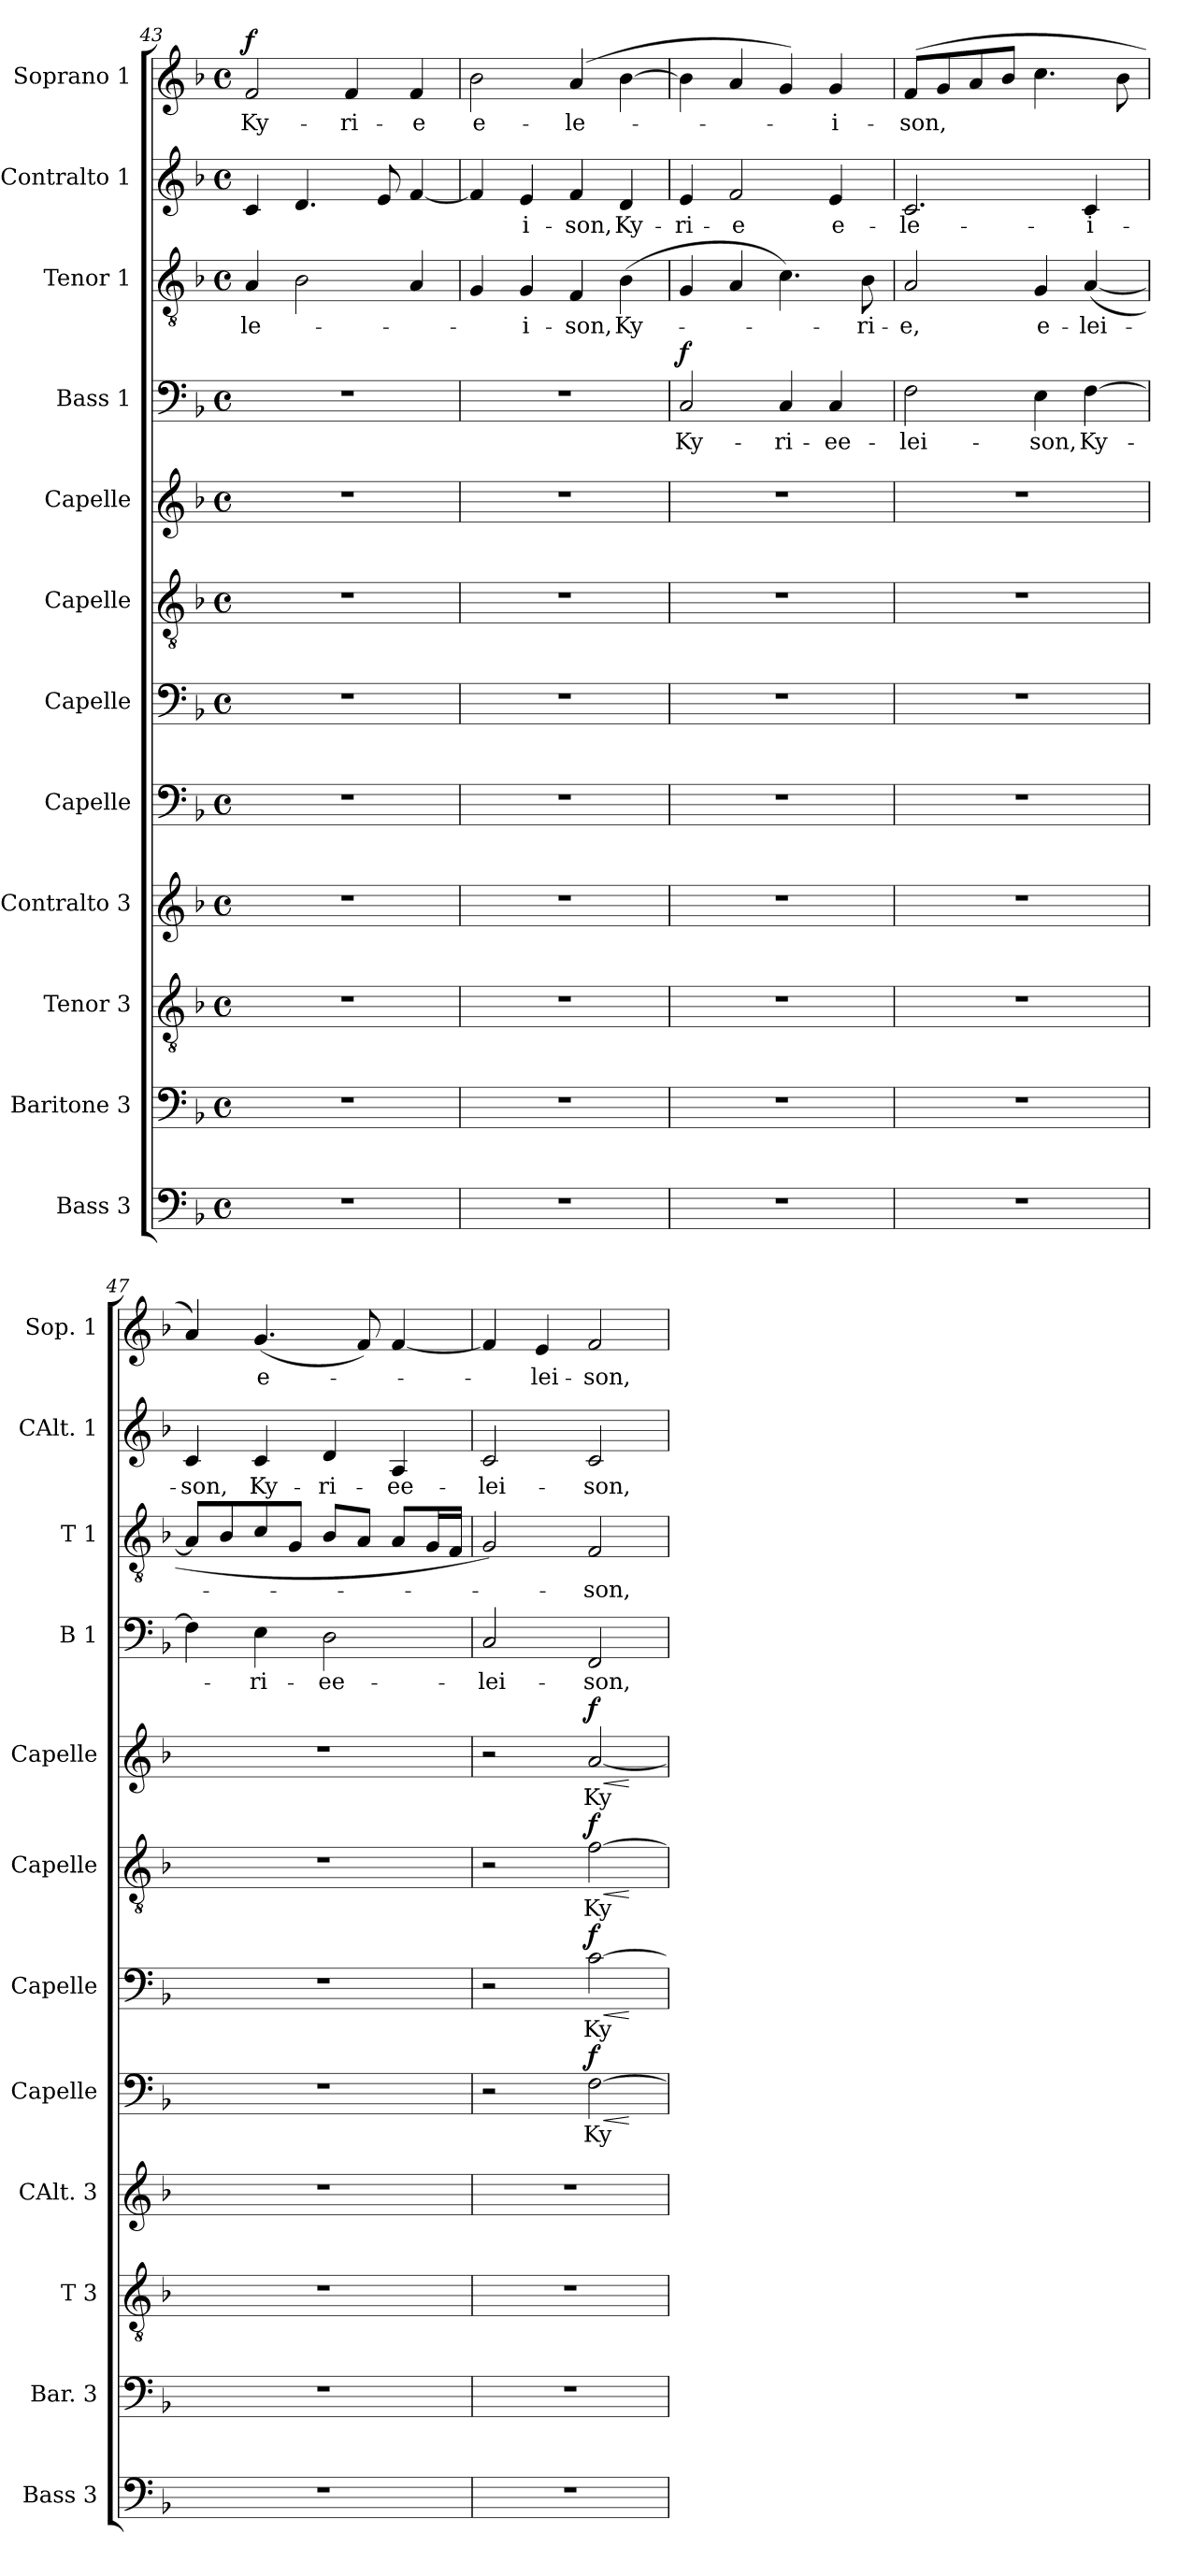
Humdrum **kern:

**kern	**kern	**kern	**kern	**kern	**text	**dynam	**kern	**text	**dynam	**kern	**text	**dynam	**kern	**text	**dynam	**kern	**text	**dynam	**kern	**text	**kern	**text	**kern	**text	**dynam
*part12	*part11	*part10	*part9	*part8	*part8	*part8	*part7	*part7	*part7	*part6	*part6	*part6	*part5	*part5	*part5	*part4	*part4	*part4	*part3	*part3	*part2	*part2	*part1	*part1	*part1
*staff12	*staff11	*staff10	*staff9	*staff8	*staff8	*staff8	*staff7	*staff7	*staff7	*staff6	*staff6	*staff6	*staff5	*staff5	*staff5	*staff4	*staff4	*staff4	*staff3	*staff3	*staff2	*staff2	*staff1	*staff1	*staff1
*I"Bass 3	*I"Baritone 3	*I"Tenor 3	*I"Contralto 3	*I"Capelle	*	*	*I"Capelle	*	*	*I"Capelle	*	*	*I"Capelle	*	*	*I"Bass 1	*	*	*I"Tenor 1	*	*I"Contralto 1	*	*I"Soprano 1	*	*
*I'Bass 3	*I'Bar. 3	*I'T 3	*I'CAlt. 3	*I'Capelle	*	*	*I'Capelle	*	*	*I'Capelle	*	*	*I'Capelle	*	*	*I'B 1	*	*	*I'T 1	*	*I'CAlt. 1	*	*I'Sop. 1	*	*
*clefF4	*clefF4	*clefGv2	*clefG2	*clefF4	*	*	*clefF4	*	*	*clefGv2	*	*	*clefG2	*	*	*clefF4	*	*	*clefGv2	*	*clefG2	*	*clefG2	*	*
*k[b-]	*k[b-]	*k[b-]	*k[b-]	*k[b-]	*	*	*k[b-]	*	*	*k[b-]	*	*	*k[b-]	*	*	*k[b-]	*	*	*k[b-]	*	*k[b-]	*	*k[b-]	*	*
*F:	*F:	*F:	*F:	*F:	*	*	*F:	*	*	*F:	*	*	*F:	*	*	*F:	*	*	*F:	*	*F:	*	*F:	*	*
*M4/4	*M4/4	*M4/4	*M4/4	*M4/4	*	*	*M4/4	*	*	*M4/4	*	*	*M4/4	*	*	*M4/4	*	*	*M4/4	*	*M4/4	*	*M4/4	*	*
*met(c)	*met(c)	*met(c)	*met(c)	*met(c)	*	*	*met(c)	*	*	*met(c)	*	*	*met(c)	*	*	*met(c)	*	*	*met(c)	*	*met(c)	*	*met(c)	*	*
=43	=43	=43	=43	=43	=43	=43	=43	=43	=43	=43	=43	=43	=43	=43	=43	=43	=43	=43	=43	=43	=43	=43	=43	=43	=43
!	!	!	!	!	!	!	!	!	!	!	!	!	!	!	!	!	!	!	!	!	!	!	!	!	!LO:DY:a
1r	1r	1r	1r	1r	.	.	1r	.	.	1r	.	.	1r	.	.	1r	.	.	4A/	-le-	4c/	.	2f/	Ky-	f
.	.	.	.	.	.	.	.	.	.	.	.	.	.	.	.	.	.	.	2B-\	.	4.d/	.	.	.	.
.	.	.	.	.	.	.	.	.	.	.	.	.	.	.	.	.	.	.	.	.	.	.	4f/	-ri-	.
.	.	.	.	.	.	.	.	.	.	.	.	.	.	.	.	.	.	.	.	.	8e/	.	.	.	.
.	.	.	.	.	.	.	.	.	.	.	.	.	.	.	.	.	.	.	4A/	.	[4f/	.	4f/	-e	.
=44	=44	=44	=44	=44	=44	=44	=44	=44	=44	=44	=44	=44	=44	=44	=44	=44	=44	=44	=44	=44	=44	=44	=44	=44	=44
1r	1r	1r	1r	1r	.	.	1r	.	.	1r	.	.	1r	.	.	1r	.	.	4G/	.	4f/]	.	2b-\	e-	.
.	.	.	.	.	.	.	.	.	.	.	.	.	.	.	.	.	.	.	4G/	-i-	4e/	-i-	.	.	.
.	.	.	.	.	.	.	.	.	.	.	.	.	.	.	.	.	.	.	4F/	-son,	4f/	-son,	(4a/	-le-	.
.	.	.	.	.	.	.	.	.	.	.	.	.	.	.	.	.	.	.	(4B-\	Ky-	4d/	Ky-	[4b-\	.	.
=45	=45	=45	=45	=45	=45	=45	=45	=45	=45	=45	=45	=45	=45	=45	=45	=45	=45	=45	=45	=45	=45	=45	=45	=45	=45
!	!	!	!	!	!	!	!	!	!	!	!	!	!	!	!	!	!	!LO:DY:a	!	!	!	!	!	!	!
1r	1r	1r	1r	1r	.	.	1r	.	.	1r	.	.	1r	.	.	2C/	Ky-	f	4G/	.	4e/	-ri-	4b-\]	.	.
.	.	.	.	.	.	.	.	.	.	.	.	.	.	.	.	.	.	.	4A/	.	2f/	-e	4a/	.	.
.	.	.	.	.	.	.	.	.	.	.	.	.	.	.	.	4C/	-ri-	.	4.c\)	.	.	.	4g/)	.	.
.	.	.	.	.	.	.	.	.	.	.	.	.	.	.	.	4C/	-ee-	.	.	.	4e/	e-	4g/	-i-	.
.	.	.	.	.	.	.	.	.	.	.	.	.	.	.	.	.	.	.	8B-\	-ri-	.	.	.	.	.
!!LO:PB:g=z
=46	=46	=46	=46	=46	=46	=46	=46	=46	=46	=46	=46	=46	=46	=46	=46	=46	=46	=46	=46	=46	=46	=46	=46	=46	=46
1r	1r	1r	1r	1r	.	.	1r	.	.	1r	.	.	1r	.	.	2F\	-lei-	.	2A/	-e,	2.c/	-le-	(8f/L	-son,	.
.	.	.	.	.	.	.	.	.	.	.	.	.	.	.	.	.	.	.	.	.	.	.	8g/	.	.
.	.	.	.	.	.	.	.	.	.	.	.	.	.	.	.	.	.	.	.	.	.	.	8a/	.	.
.	.	.	.	.	.	.	.	.	.	.	.	.	.	.	.	.	.	.	.	.	.	.	8b-/J	.	.
.	.	.	.	.	.	.	.	.	.	.	.	.	.	.	.	4E\	-son,	.	4G/	e-	.	.	4.cc\	.	.
.	.	.	.	.	.	.	.	.	.	.	.	.	.	.	.	[4F\	Ky-	.	([4A/	-lei-	4c/	-i-	.	.	.
.	.	.	.	.	.	.	.	.	.	.	.	.	.	.	.	.	.	.	.	.	.	.	8b-\	.	.
=47	=47	=47	=47	=47	=47	=47	=47	=47	=47	=47	=47	=47	=47	=47	=47	=47	=47	=47	=47	=47	=47	=47	=47	=47	=47
1r	1r	1r	1r	1r	.	.	1r	.	.	1r	.	.	1r	.	.	4F\]	.	.	8A/L]	.	4c/	-son,	4a/)	.	.
.	.	.	.	.	.	.	.	.	.	.	.	.	.	.	.	.	.	.	8B-/	.	.	.	.	.	.
.	.	.	.	.	.	.	.	.	.	.	.	.	.	.	.	4E\	-ri-	.	8c/	.	4c/	Ky-	(4.g/	e-	.
.	.	.	.	.	.	.	.	.	.	.	.	.	.	.	.	.	.	.	8G/J	.	.	.	.	.	.
.	.	.	.	.	.	.	.	.	.	.	.	.	.	.	.	2D\	-ee-	.	8B-/L	.	4d/	-ri-	.	.	.
.	.	.	.	.	.	.	.	.	.	.	.	.	.	.	.	.	.	.	8A/J	.	.	.	8f/)	.	.
.	.	.	.	.	.	.	.	.	.	.	.	.	.	.	.	.	.	.	8A/L	.	4A/	-ee-	[4f/	.	.
.	.	.	.	.	.	.	.	.	.	.	.	.	.	.	.	.	.	.	16G/L	.	.	.	.	.	.
.	.	.	.	.	.	.	.	.	.	.	.	.	.	.	.	.	.	.	16F/JJ	.	.	.	.	.	.
=48	=48	=48	=48	=48	=48	=48	=48	=48	=48	=48	=48	=48	=48	=48	=48	=48	=48	=48	=48	=48	=48	=48	=48	=48	=48
1r	1r	1r	1r	2r	.	.	2r	.	.	2r	.	.	2r	.	.	2C/	-lei-	.	2G/)	.	2c/	-lei-	4f/]	.	.
.	.	.	.	.	.	.	.	.	.	.	.	.	.	.	.	.	.	.	.	.	.	.	4e/	-lei-	.
!	!	!	!	!	!	!LO:HP:b	!	!	!LO:HP:b	!	!	!LO:HP:b	!	!	!LO:HP:b	!	!	!	!	!	!	!	!	!	!
!	!	!	!	!	!	!LO:DY:n=1:a	!	!	!LO:DY:n=1:a	!	!	!LO:DY:n=1:a	!	!	!LO:DY:n=1:a	!	!	!	!	!	!	!	!	!	!
.	.	.	.	[2F\	Ky-	< f	[2c\	Ky-	< f	[2f\	Ky-	< f	[2a/	Ky-	< f	2FF/	-son,	.	2F/	-son,	2c/	-son,	2f/	-son,	.
.	.	.	.	.	.	[	.	.	[	.	.	[	.	.	[	.	.	.	.	.	.	.	.	.	.
=	=	=	=	=	=	=	=	=	=	=	=	=	=	=	=	=	=	=	=	=	=	=	=	=	=
*-	*-	*-	*-	*-	*-	*-	*-	*-	*-	*-	*-	*-	*-	*-	*-	*-	*-	*-	*-	*-	*-	*-	*-	*-	*-
